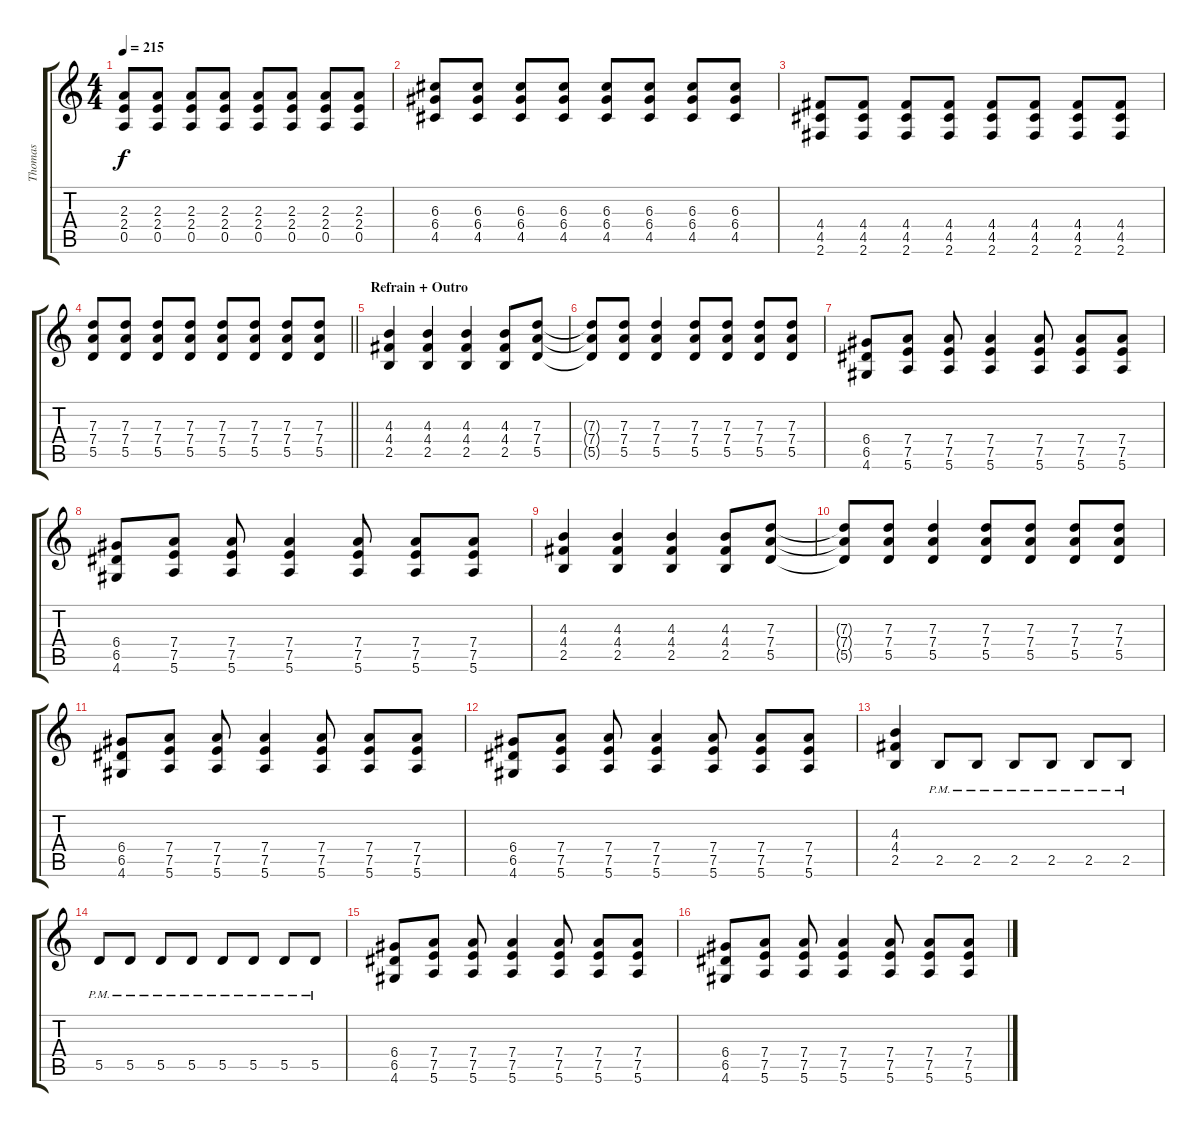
\track ("Thomas" "Thomas") {instrument overdrivenguitar}
\staff {score tabs}
\tuning (E4 B3 G3 D3 A2 E2) {hide}
\ts (4 4)
\tempo 215
\clef g2
\ks c
(2.3 2.4 0.5).8{dy f} (2.3 2.4 0.5).8 (2.3 2.4 0.5).8 (2.3 2.4 0.5).8 (2.3 2.4 0.5).8 (2.3 2.4 0.5).8 (2.3 2.4 0.5).8 (2.3 2.4 0.5).8 |
(6.3 6.4 4.5).8 (6.3 6.4 4.5).8 (6.3 6.4 4.5).8 (6.3 6.4 4.5).8 (6.3 6.4 4.5).8 (6.3 6.4 4.5).8 (6.3 6.4 4.5).8 (6.3 6.4 4.5).8 |
(4.4 4.5 2.6).8 (4.4 4.5 2.6).8 (4.4 4.5 2.6).8 (4.4 4.5 2.6).8 (4.4 4.5 2.6).8 (4.4 4.5 2.6).8 (4.4 4.5 2.6).8 (4.4 4.5 2.6).8 |
\barLineRight lightlight
(7.3 7.4 5.5).8 (7.3 7.4 5.5).8 (7.3 7.4 5.5).8 (7.3 7.4 5.5).8 (7.3 7.4 5.5).8 (7.3 7.4 5.5).8 (7.3 7.4 5.5).8 (7.3 7.4 5.5).8 |
\section ("" "Refrain + Outro")
(4.3 4.4 2.5).4 (4.3 4.4 2.5).4 (4.3 4.4 2.5).4 (4.3 4.4 2.5).8 (7.3 7.4 5.5).8 |
(7.3{t} 7.4{t} 5.5{t}).8 (7.3 7.4 5.5).8 (7.3 7.4 5.5).4 (7.3 7.4 5.5).8 (7.3 7.4 5.5).8 (7.3 7.4 5.5).8 (7.3 7.4 5.5).8 |
(6.4 6.5 4.6).8 (7.4 7.5 5.6).8 (7.4 7.5 5.6).8 (7.4 7.5 5.6).4 (7.4 7.5 5.6).8 (7.4 7.5 5.6).8 (7.4 7.5 5.6).8 |
(6.4 6.5 4.6).8 (7.4 7.5 5.6).8 (7.4 7.5 5.6).8 (7.4 7.5 5.6).4 (7.4 7.5 5.6).8 (7.4 7.5 5.6).8 (7.4 7.5 5.6).8 |
(4.3 4.4 2.5).4 (4.3 4.4 2.5).4 (4.3 4.4 2.5).4 (4.3 4.4 2.5).8 (7.3 7.4 5.5).8 |
(7.3{t} 7.4{t} 5.5{t}).8 (7.3 7.4 5.5).8 (7.3 7.4 5.5).4 (7.3 7.4 5.5).8 (7.3 7.4 5.5).8 (7.3 7.4 5.5).8 (7.3 7.4 5.5).8 |
(6.4 6.5 4.6).8 (7.4 7.5 5.6).8 (7.4 7.5 5.6).8 (7.4 7.5 5.6).4 (7.4 7.5 5.6).8 (7.4 7.5 5.6).8 (7.4 7.5 5.6).8 |
(6.4 6.5 4.6).8 (7.4 7.5 5.6).8 (7.4 7.5 5.6).8 (7.4 7.5 5.6).4 (7.4 7.5 5.6).8 (7.4 7.5 5.6).8 (7.4 7.5 5.6).8 |
(4.3 4.4 2.5).4 2.5{pm}.8 2.5{pm}.8 2.5{pm}.8 2.5{pm}.8 2.5{pm}.8 2.5{pm}.8 |
5.5{pm}.8 5.5{pm}.8 5.5{pm}.8 5.5{pm}.8 5.5{pm}.8 5.5{pm}.8 5.5{pm}.8 5.5{pm}.8 |
(6.4 6.5 4.6).8 (7.4 7.5 5.6).8 (7.4 7.5 5.6).8 (7.4 7.5 5.6).4 (7.4 7.5 5.6).8 (7.4 7.5 5.6).8 (7.4 7.5 5.6).8 |
(6.4 6.5 4.6).8 (7.4 7.5 5.6).8 (7.4 7.5 5.6).8 (7.4 7.5 5.6).4 (7.4 7.5 5.6).8 (7.4 7.5 5.6).8 (7.4 7.5 5.6).8
